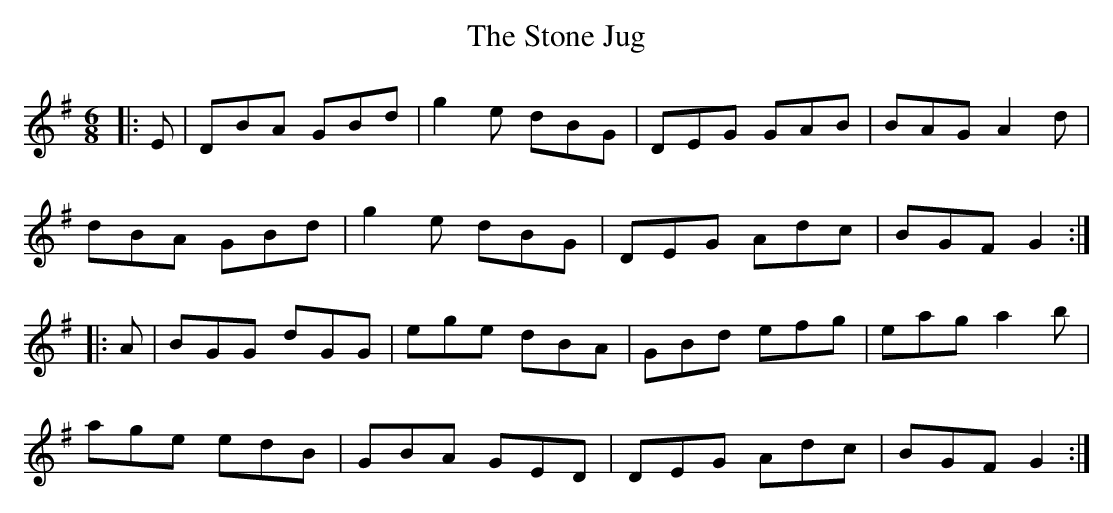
X:1
T: The Stone Jug
M: 6/8
L: 1/8
K: Gmaj
|:E|DBA GBd|g2e dBG|DEG GAB|BAG A2d|
dBA GBd|g2e dBG|DEG Adc|BGF G2:|
|:A|BGG dGG|ege dBA|GBd efg|eag a2b|
age edB|GBA GED|DEG Adc|BGF G2:|
